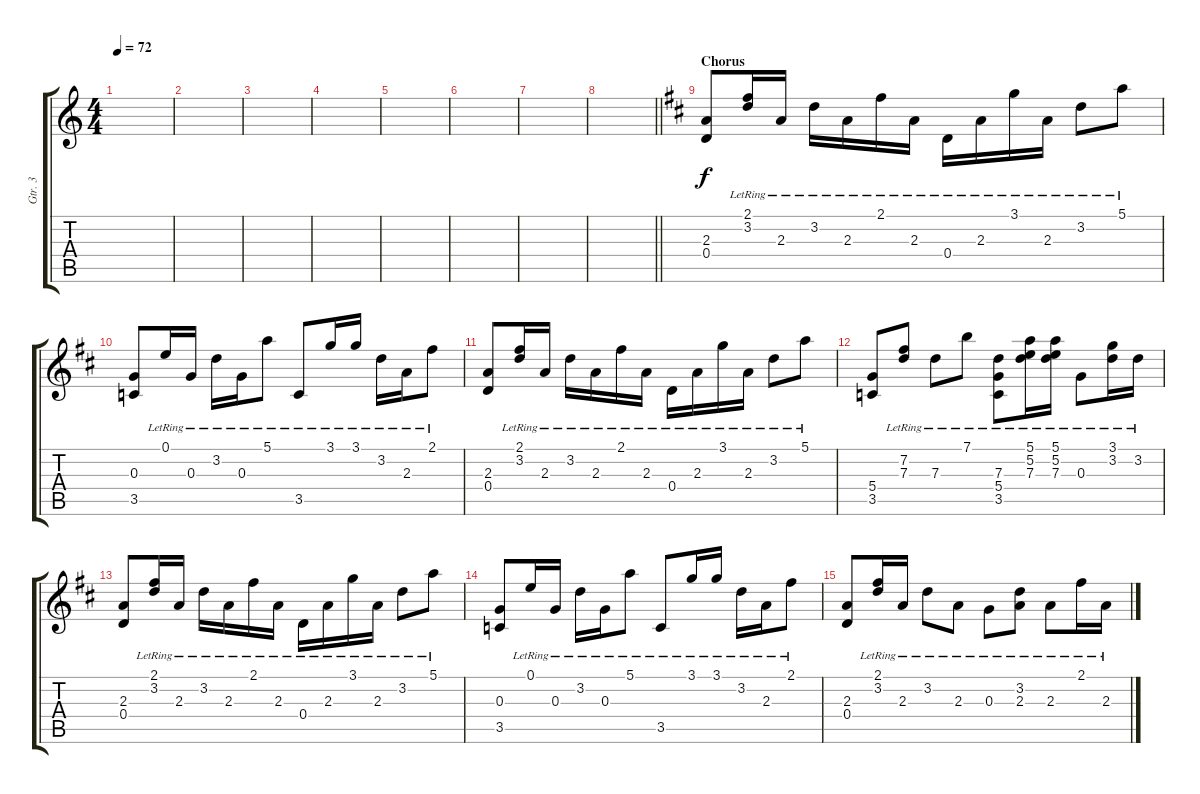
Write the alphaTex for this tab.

\track ("Gtr. 3" "Gtr. 3") {instrument electricguitarclean}
\staff {score tabs}
\tuning (E4 B3 G3 D3 A2 E2) {hide}
\ts (4 4)
\tempo 72
\clef g2
\ks c
|
|
|
|
|
|
|
\barLineRight lightlight
|
\section ("" "Chorus")
\ks d
(2.3 0.4).8 (2.1{lr} 3.2{lr}).16 2.3{lr}.16 3.2{lr}.16 2.3{lr}.16 2.1{lr}.16 2.3{lr}.16 0.4{lr}.16 2.3{lr}.16 3.1{lr}.16 2.3{lr}.16 3.2{lr}.8 5.1{lr}.8 |
(0.3 3.5).8 0.1{lr}.16 0.3{lr}.16 3.2{lr}.16 0.3{lr}.16 5.1{lr}.8 3.5{lr}.8 3.1{lr}.16 3.1{lr}.16 3.2{lr}.16 2.3{lr}.16 2.1{lr}.8 |
(2.3 0.4).8 (2.1{lr} 3.2{lr}).16 2.3{lr}.16 3.2{lr}.16 2.3{lr}.16 2.1{lr}.16 2.3{lr}.16 0.4{lr}.16 2.3{lr}.16 3.1{lr}.16 2.3{lr}.16 3.2{lr}.8 5.1{lr}.8 |
(5.4 3.5).8 (7.2{lr} 7.3{lr}).8 7.3{lr}.8 7.1{lr}.8 (7.3{lr} 5.4{lr} 3.5{lr}).8 (5.1{lr} 5.2{lr} 7.3{lr}).16 (5.1{lr} 5.2{lr} 7.3{lr}).16 0.3{lr}.8 (3.1{lr} 3.2{lr}).16 3.2{lr}.16 |
(2.3 0.4).8 (2.1{lr} 3.2{lr}).16 2.3{lr}.16 3.2{lr}.16 2.3{lr}.16 2.1{lr}.16 2.3{lr}.16 0.4{lr}.16 2.3{lr}.16 3.1{lr}.16 2.3{lr}.16 3.2{lr}.8 5.1{lr}.8 |
(0.3 3.5).8 0.1{lr}.16 0.3{lr}.16 3.2{lr}.16 0.3{lr}.16 5.1{lr}.8 3.5{lr}.8 3.1{lr}.16 3.1{lr}.16 3.2{lr}.16 2.3{lr}.16 2.1{lr}.8 |
(2.3 0.4).8 (2.1{lr} 3.2{lr}).16 2.3{lr}.16 3.2{lr}.8 2.3{lr}.8 0.3{lr}.8 (3.2{lr} 2.3{lr}).8 2.3{lr}.8 2.1{lr}.16 2.3{lr}.16
